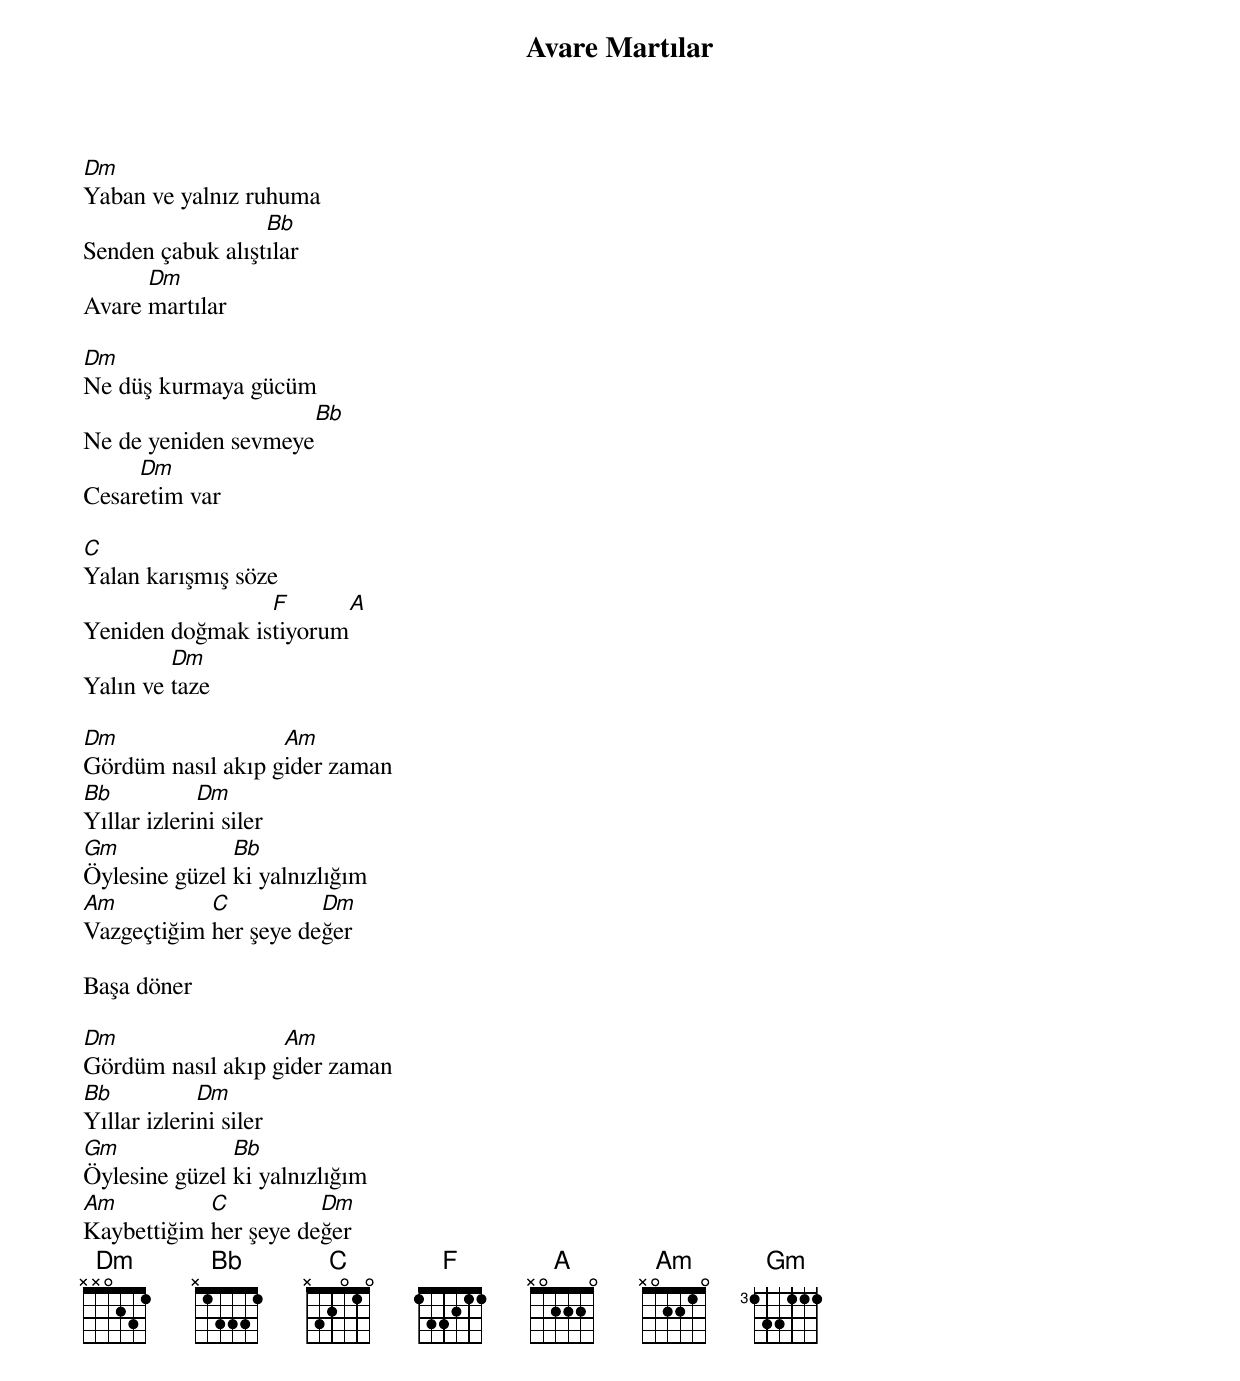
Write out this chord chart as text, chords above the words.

{title: Avare Martılar}
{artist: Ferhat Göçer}

Dm
Yaban ve yalnız ruhuma
                  Bb
Senden çabuk alıştılar
      Dm
Avare martılar

Dm
Ne düş kurmaya gücüm
                      Bb
Ne de yeniden sevmeye
     Dm
Cesaretim var

C
Yalan karışmış söze
                 F      A
Yeniden doğmak istiyorum
         Dm
Yalın ve taze

Dm                 Am
Gördüm nasıl akıp gider zaman
Bb           Dm
Yıllar izlerini siler
Gm             Bb
Öylesine güzel ki yalnızlığım
Am          C          Dm
Vazgeçtiğim her şeye değer

Başa döner

Dm                 Am
Gördüm nasıl akıp gider zaman
Bb           Dm
Yıllar izlerini siler
Gm             Bb
Öylesine güzel ki yalnızlığım
Am          C          Dm
Kaybettiğim her şeye değer
